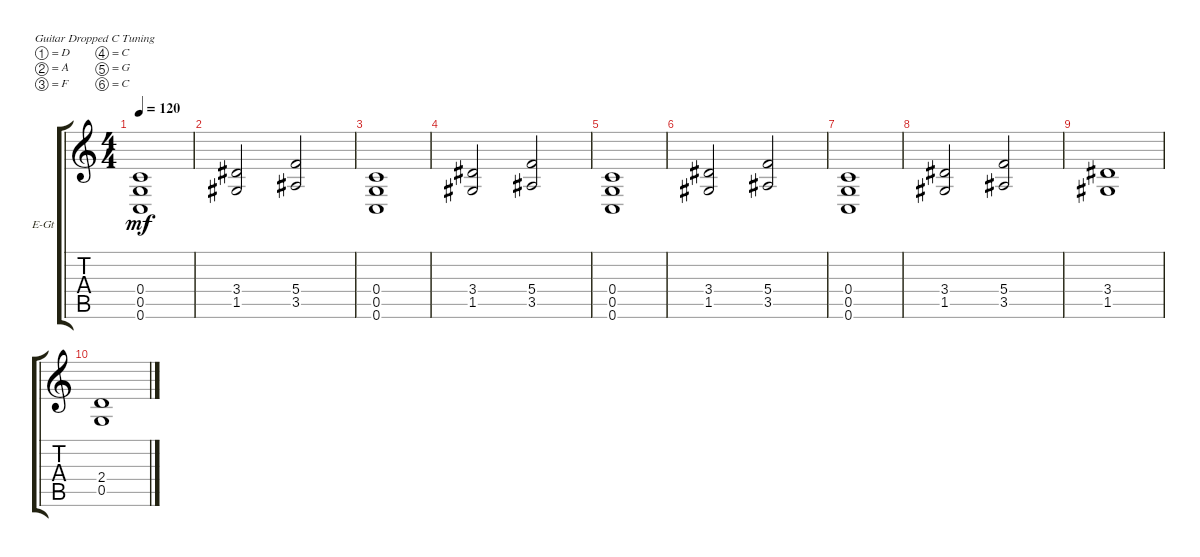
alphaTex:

\defaultSystemsLayout 4
\bracketExtendMode groupsimilarinstruments
\firstSystemTrackNameOrientation horizontal
\otherSystemsTrackNameOrientation horizontal
\track ("Aoi II" "E-Gt") {instrument distortionguitar}
\staff {score tabs}
\tuning (D4 A3 F3 C3 G2 C2)
\ts (4 4)
\tempo 120
\clef g2
\ks c
(0.6 0.5 0.4).1{dy mf} |
(1.5 3.4).2 (3.5 5.4).2 |
(0.6 0.5 0.4).1 |
(1.5 3.4).2 (3.5 5.4).2 |
(0.6 0.5 0.4).1 |
(1.5 3.4).2 (3.5 5.4).2 |
(0.6 0.5 0.4).1 |
(1.5 3.4).2 (3.5 5.4).2 |
(1.5 3.4).1 |
(0.5 2.4).1
